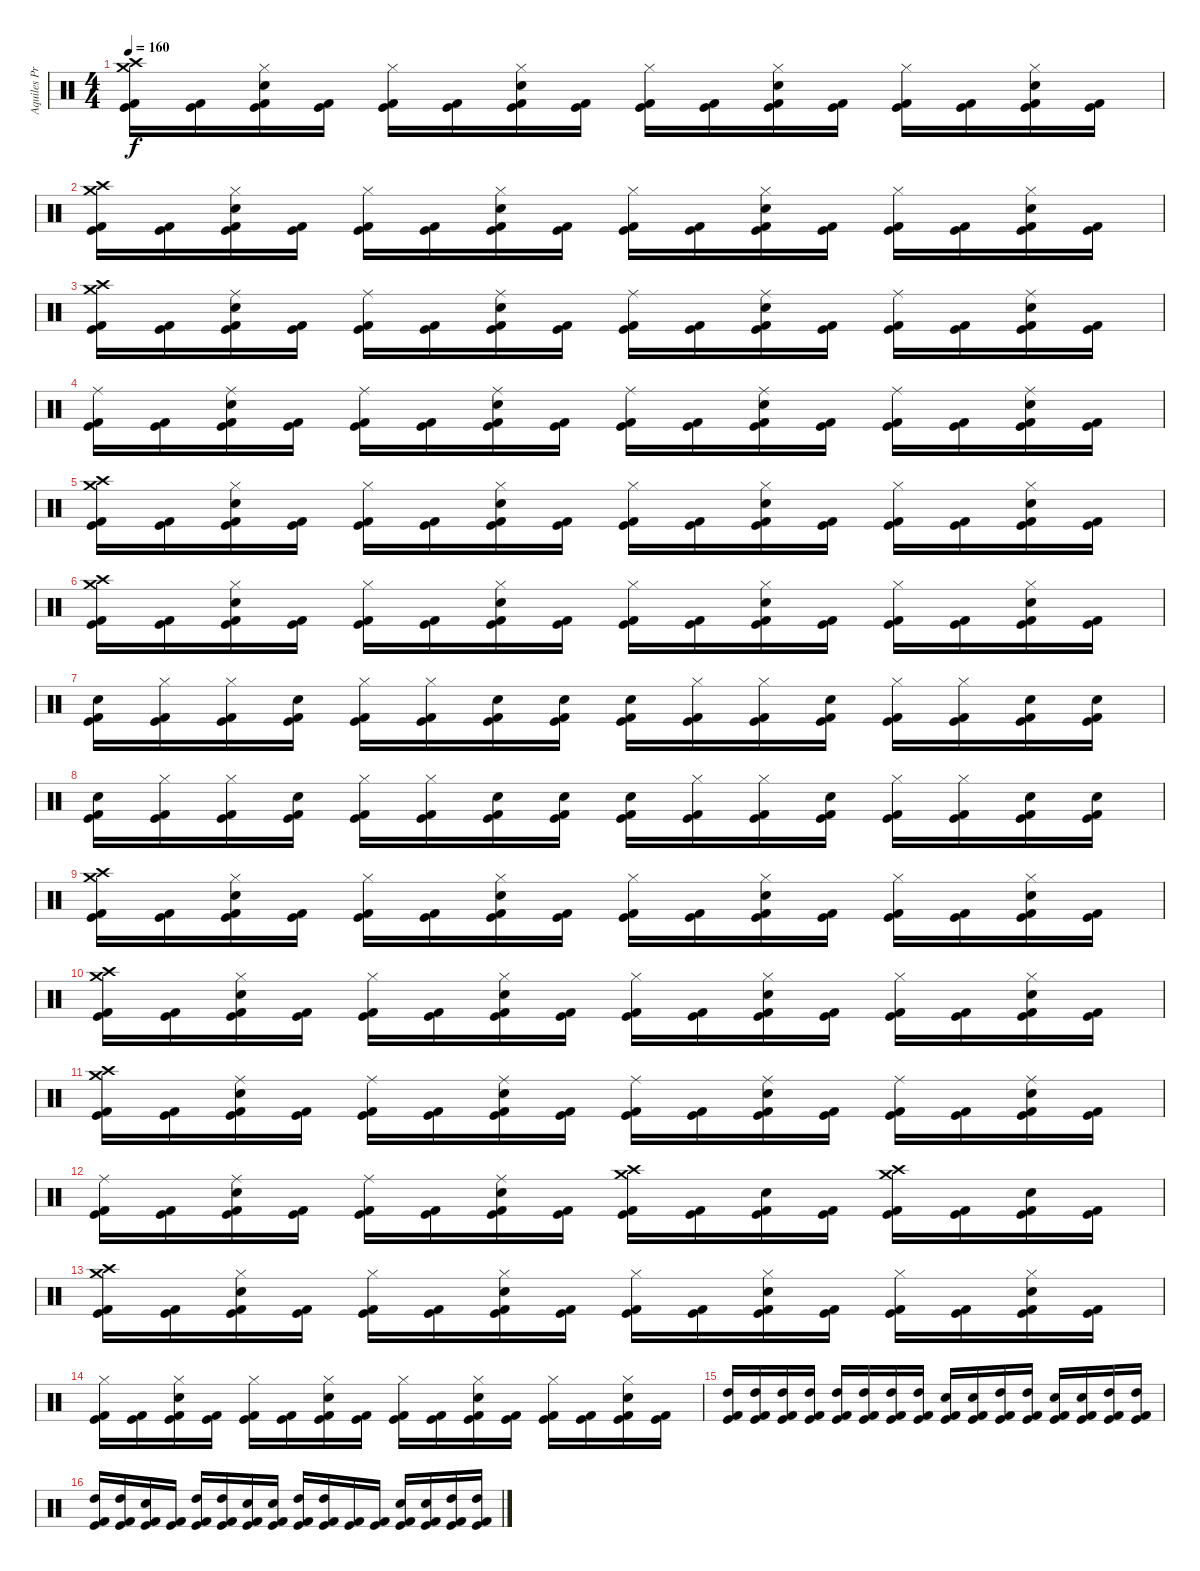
\track ("Aquiles Priester" "Aquiles Pr") {instrument percussion}
\staff {score}
\articulation defaults
\ts (4 4)
\tempo 160
\clef neutral
\ks c
("Crash medium (hit)" "Crash high (hit)" "Kick (hit) 2" "Kick (hit)").16{dy f} ("Kick (hit) 2" "Kick (hit)").16 ("Hi-Hat (closed)" "Electric Snare (hit)" "Kick (hit) 2" "Kick (hit)").16 ("Kick (hit) 2" "Kick (hit)").16 ("Hi-Hat (closed)" "Kick (hit) 2" "Kick (hit)").16 ("Kick (hit) 2" "Kick (hit)").16 ("Hi-Hat (closed)" "Electric Snare (hit)" "Kick (hit) 2" "Kick (hit)").16 ("Kick (hit) 2" "Kick (hit)").16 ("Hi-Hat (closed)" "Kick (hit) 2" "Kick (hit)").16 ("Kick (hit) 2" "Kick (hit)").16 ("Hi-Hat (closed)" "Electric Snare (hit)" "Kick (hit) 2" "Kick (hit)").16 ("Kick (hit) 2" "Kick (hit)").16 ("Hi-Hat (closed)" "Kick (hit) 2" "Kick (hit)").16 ("Kick (hit) 2" "Kick (hit)").16 ("Hi-Hat (closed)" "Electric Snare (hit)" "Kick (hit) 2" "Kick (hit)").16 ("Kick (hit) 2" "Kick (hit)").16 |
("Crash medium (hit)" "Crash high (hit)" "Kick (hit) 2" "Kick (hit)").16 ("Kick (hit) 2" "Kick (hit)").16 ("Hi-Hat (closed)" "Electric Snare (hit)" "Kick (hit) 2" "Kick (hit)").16 ("Kick (hit) 2" "Kick (hit)").16 ("Hi-Hat (closed)" "Kick (hit) 2" "Kick (hit)").16 ("Kick (hit) 2" "Kick (hit)").16 ("Hi-Hat (closed)" "Electric Snare (hit)" "Kick (hit) 2" "Kick (hit)").16 ("Kick (hit) 2" "Kick (hit)").16 ("Hi-Hat (closed)" "Kick (hit) 2" "Kick (hit)").16 ("Kick (hit) 2" "Kick (hit)").16 ("Hi-Hat (closed)" "Electric Snare (hit)" "Kick (hit) 2" "Kick (hit)").16 ("Kick (hit) 2" "Kick (hit)").16 ("Hi-Hat (closed)" "Kick (hit) 2" "Kick (hit)").16 ("Kick (hit) 2" "Kick (hit)").16 ("Hi-Hat (closed)" "Electric Snare (hit)" "Kick (hit) 2" "Kick (hit)").16 ("Kick (hit) 2" "Kick (hit)").16 |
("Crash medium (hit)" "Crash high (hit)" "Kick (hit) 2" "Kick (hit)").16 ("Kick (hit) 2" "Kick (hit)").16 ("Ride (middle)" "Electric Snare (hit)" "Kick (hit) 2" "Kick (hit)").16 ("Kick (hit) 2" "Kick (hit)").16 ("Ride (middle)" "Kick (hit) 2" "Kick (hit)").16 ("Kick (hit) 2" "Kick (hit)").16 ("Ride (middle)" "Electric Snare (hit)" "Kick (hit) 2" "Kick (hit)").16 ("Kick (hit) 2" "Kick (hit)").16 ("Ride (middle)" "Kick (hit) 2" "Kick (hit)").16 ("Kick (hit) 2" "Kick (hit)").16 ("Ride (middle)" "Electric Snare (hit)" "Kick (hit) 2" "Kick (hit)").16 ("Kick (hit) 2" "Kick (hit)").16 ("Ride (middle)" "Kick (hit) 2" "Kick (hit)").16 ("Kick (hit) 2" "Kick (hit)").16 ("Ride (middle)" "Electric Snare (hit)" "Kick (hit) 2" "Kick (hit)").16 ("Kick (hit) 2" "Kick (hit)").16 |
("Ride (middle)" "Kick (hit) 2" "Kick (hit)").16 ("Kick (hit) 2" "Kick (hit)").16 ("Ride (middle)" "Electric Snare (hit)" "Kick (hit) 2" "Kick (hit)").16 ("Kick (hit) 2" "Kick (hit)").16 ("Ride (middle)" "Kick (hit) 2" "Kick (hit)").16 ("Kick (hit) 2" "Kick (hit)").16 ("Ride (middle)" "Electric Snare (hit)" "Kick (hit) 2" "Kick (hit)").16 ("Kick (hit) 2" "Kick (hit)").16 ("Ride (middle)" "Kick (hit) 2" "Kick (hit)").16 ("Kick (hit) 2" "Kick (hit)").16 ("Ride (middle)" "Electric Snare (hit)" "Kick (hit) 2" "Kick (hit)").16 ("Kick (hit) 2" "Kick (hit)").16 ("Ride (middle)" "Kick (hit) 2" "Kick (hit)").16 ("Kick (hit) 2" "Kick (hit)").16 ("Ride (middle)" "Electric Snare (hit)" "Kick (hit) 2" "Kick (hit)").16 ("Kick (hit) 2" "Kick (hit)").16 |
("Crash medium (hit)" "Crash high (hit)" "Kick (hit) 2" "Kick (hit)").16 ("Kick (hit) 2" "Kick (hit)").16 ("Hi-Hat (closed)" "Electric Snare (hit)" "Kick (hit) 2" "Kick (hit)").16 ("Kick (hit) 2" "Kick (hit)").16 ("Hi-Hat (closed)" "Kick (hit) 2" "Kick (hit)").16 ("Kick (hit) 2" "Kick (hit)").16 ("Hi-Hat (closed)" "Electric Snare (hit)" "Kick (hit) 2" "Kick (hit)").16 ("Kick (hit) 2" "Kick (hit)").16 ("Hi-Hat (closed)" "Kick (hit) 2" "Kick (hit)").16 ("Kick (hit) 2" "Kick (hit)").16 ("Hi-Hat (closed)" "Electric Snare (hit)" "Kick (hit) 2" "Kick (hit)").16 ("Kick (hit) 2" "Kick (hit)").16 ("Hi-Hat (closed)" "Kick (hit) 2" "Kick (hit)").16 ("Kick (hit) 2" "Kick (hit)").16 ("Hi-Hat (closed)" "Electric Snare (hit)" "Kick (hit) 2" "Kick (hit)").16 ("Kick (hit) 2" "Kick (hit)").16 |
("Crash medium (hit)" "Crash high (hit)" "Kick (hit) 2" "Kick (hit)").16 ("Kick (hit) 2" "Kick (hit)").16 ("Hi-Hat (closed)" "Electric Snare (hit)" "Kick (hit) 2" "Kick (hit)").16 ("Kick (hit) 2" "Kick (hit)").16 ("Hi-Hat (closed)" "Kick (hit) 2" "Kick (hit)").16 ("Kick (hit) 2" "Kick (hit)").16 ("Hi-Hat (closed)" "Electric Snare (hit)" "Kick (hit) 2" "Kick (hit)").16 ("Kick (hit) 2" "Kick (hit)").16 ("Hi-Hat (closed)" "Kick (hit) 2" "Kick (hit)").16 ("Kick (hit) 2" "Kick (hit)").16 ("Hi-Hat (closed)" "Electric Snare (hit)" "Kick (hit) 2" "Kick (hit)").16 ("Kick (hit) 2" "Kick (hit)").16 ("Hi-Hat (closed)" "Kick (hit) 2" "Kick (hit)").16 ("Kick (hit) 2" "Kick (hit)").16 ("Hi-Hat (closed)" "Electric Snare (hit)" "Kick (hit) 2" "Kick (hit)").16 ("Kick (hit) 2" "Kick (hit)").16 |
("Electric Snare (hit)" "Kick (hit) 2" "Kick (hit)").16 ("Hi-Hat (closed)" "Kick (hit) 2" "Kick (hit)").16 ("Hi-Hat (closed)" "Kick (hit) 2" "Kick (hit)").16 ("Electric Snare (hit)" "Kick (hit) 2" "Kick (hit)").16 ("Hi-Hat (closed)" "Kick (hit) 2" "Kick (hit)").16 ("Hi-Hat (closed)" "Kick (hit) 2" "Kick (hit)").16 ("Electric Snare (hit)" "Kick (hit) 2" "Kick (hit)").16 ("Electric Snare (hit)" "Kick (hit) 2" "Kick (hit)").16 ("Electric Snare (hit)" "Kick (hit) 2" "Kick (hit)").16 ("Hi-Hat (closed)" "Kick (hit) 2" "Kick (hit)").16 ("Hi-Hat (closed)" "Kick (hit) 2" "Kick (hit)").16 ("Electric Snare (hit)" "Kick (hit) 2" "Kick (hit)").16 ("Hi-Hat (closed)" "Kick (hit) 2" "Kick (hit)").16 ("Hi-Hat (closed)" "Kick (hit) 2" "Kick (hit)").16 ("Electric Snare (hit)" "Kick (hit) 2" "Kick (hit)").16 ("Electric Snare (hit)" "Kick (hit) 2" "Kick (hit)").16 |
("Electric Snare (hit)" "Kick (hit) 2" "Kick (hit)").16 ("Hi-Hat (closed)" "Kick (hit) 2" "Kick (hit)").16 ("Hi-Hat (closed)" "Kick (hit) 2" "Kick (hit)").16 ("Electric Snare (hit)" "Kick (hit) 2" "Kick (hit)").16 ("Hi-Hat (closed)" "Kick (hit) 2" "Kick (hit)").16 ("Hi-Hat (closed)" "Kick (hit) 2" "Kick (hit)").16 ("Electric Snare (hit)" "Kick (hit) 2" "Kick (hit)").16 ("Electric Snare (hit)" "Kick (hit) 2" "Kick (hit)").16 ("Electric Snare (hit)" "Kick (hit) 2" "Kick (hit)").16 ("Hi-Hat (closed)" "Kick (hit) 2" "Kick (hit)").16 ("Hi-Hat (closed)" "Kick (hit) 2" "Kick (hit)").16 ("Electric Snare (hit)" "Kick (hit) 2" "Kick (hit)").16 ("Hi-Hat (closed)" "Kick (hit) 2" "Kick (hit)").16 ("Hi-Hat (closed)" "Kick (hit) 2" "Kick (hit)").16 ("Electric Snare (hit)" "Kick (hit) 2" "Kick (hit)").16 ("Electric Snare (hit)" "Kick (hit) 2" "Kick (hit)").16 |
("Crash medium (hit)" "Crash high (hit)" "Kick (hit) 2" "Kick (hit)").16 ("Kick (hit) 2" "Kick (hit)").16 ("Hi-Hat (closed)" "Electric Snare (hit)" "Kick (hit) 2" "Kick (hit)").16 ("Kick (hit) 2" "Kick (hit)").16 ("Hi-Hat (closed)" "Kick (hit) 2" "Kick (hit)").16 ("Kick (hit) 2" "Kick (hit)").16 ("Hi-Hat (closed)" "Electric Snare (hit)" "Kick (hit) 2" "Kick (hit)").16 ("Kick (hit) 2" "Kick (hit)").16 ("Hi-Hat (closed)" "Kick (hit) 2" "Kick (hit)").16 ("Kick (hit) 2" "Kick (hit)").16 ("Hi-Hat (closed)" "Electric Snare (hit)" "Kick (hit) 2" "Kick (hit)").16 ("Kick (hit) 2" "Kick (hit)").16 ("Hi-Hat (closed)" "Kick (hit) 2" "Kick (hit)").16 ("Kick (hit) 2" "Kick (hit)").16 ("Hi-Hat (closed)" "Electric Snare (hit)" "Kick (hit) 2" "Kick (hit)").16 ("Kick (hit) 2" "Kick (hit)").16 |
("Crash medium (hit)" "Crash high (hit)" "Kick (hit) 2" "Kick (hit)").16 ("Kick (hit) 2" "Kick (hit)").16 ("Hi-Hat (closed)" "Electric Snare (hit)" "Kick (hit) 2" "Kick (hit)").16 ("Kick (hit) 2" "Kick (hit)").16 ("Hi-Hat (closed)" "Kick (hit) 2" "Kick (hit)").16 ("Kick (hit) 2" "Kick (hit)").16 ("Hi-Hat (closed)" "Electric Snare (hit)" "Kick (hit) 2" "Kick (hit)").16 ("Kick (hit) 2" "Kick (hit)").16 ("Hi-Hat (closed)" "Kick (hit) 2" "Kick (hit)").16 ("Kick (hit) 2" "Kick (hit)").16 ("Hi-Hat (closed)" "Electric Snare (hit)" "Kick (hit) 2" "Kick (hit)").16 ("Kick (hit) 2" "Kick (hit)").16 ("Hi-Hat (closed)" "Kick (hit) 2" "Kick (hit)").16 ("Kick (hit) 2" "Kick (hit)").16 ("Hi-Hat (closed)" "Electric Snare (hit)" "Kick (hit) 2" "Kick (hit)").16 ("Kick (hit) 2" "Kick (hit)").16 |
("Crash medium (hit)" "Crash high (hit)" "Kick (hit) 2" "Kick (hit)").16 ("Kick (hit) 2" "Kick (hit)").16 ("Ride (middle)" "Electric Snare (hit)" "Kick (hit) 2" "Kick (hit)").16 ("Kick (hit) 2" "Kick (hit)").16 ("Ride (middle)" "Kick (hit) 2" "Kick (hit)").16 ("Kick (hit) 2" "Kick (hit)").16 ("Ride (middle)" "Electric Snare (hit)" "Kick (hit) 2" "Kick (hit)").16 ("Kick (hit) 2" "Kick (hit)").16 ("Ride (middle)" "Kick (hit) 2" "Kick (hit)").16 ("Kick (hit) 2" "Kick (hit)").16 ("Ride (middle)" "Electric Snare (hit)" "Kick (hit) 2" "Kick (hit)").16 ("Kick (hit) 2" "Kick (hit)").16 ("Ride (middle)" "Kick (hit) 2" "Kick (hit)").16 ("Kick (hit) 2" "Kick (hit)").16 ("Ride (middle)" "Electric Snare (hit)" "Kick (hit) 2" "Kick (hit)").16 ("Kick (hit) 2" "Kick (hit)").16 |
("Ride (middle)" "Kick (hit) 2" "Kick (hit)").16 ("Kick (hit) 2" "Kick (hit)").16 ("Ride (middle)" "Electric Snare (hit)" "Kick (hit) 2" "Kick (hit)").16 ("Kick (hit) 2" "Kick (hit)").16 ("Ride (middle)" "Kick (hit) 2" "Kick (hit)").16 ("Kick (hit) 2" "Kick (hit)").16 ("Ride (middle)" "Electric Snare (hit)" "Kick (hit) 2" "Kick (hit)").16 ("Kick (hit) 2" "Kick (hit)").16 ("Crash medium (hit)" "Crash high (hit)" "Kick (hit) 2" "Kick (hit)").16 ("Kick (hit) 2" "Kick (hit)").16 ("Electric Snare (hit)" "Kick (hit) 2" "Kick (hit)").16 ("Kick (hit) 2" "Kick (hit)").16 ("Crash medium (hit)" "Crash high (hit)" "Kick (hit) 2" "Kick (hit)").16 ("Kick (hit) 2" "Kick (hit)").16 ("Electric Snare (hit)" "Kick (hit) 2" "Kick (hit)").16 ("Kick (hit) 2" "Kick (hit)").16 |
("Crash medium (hit)" "Crash high (hit)" "Kick (hit) 2" "Kick (hit)").16 ("Kick (hit) 2" "Kick (hit)").16 ("Hi-Hat (closed)" "Electric Snare (hit)" "Kick (hit) 2" "Kick (hit)").16 ("Kick (hit) 2" "Kick (hit)").16 ("Hi-Hat (closed)" "Kick (hit) 2" "Kick (hit)").16 ("Kick (hit) 2" "Kick (hit)").16 ("Hi-Hat (closed)" "Electric Snare (hit)" "Kick (hit) 2" "Kick (hit)").16 ("Kick (hit) 2" "Kick (hit)").16 ("Hi-Hat (closed)" "Kick (hit) 2" "Kick (hit)").16 ("Kick (hit) 2" "Kick (hit)").16 ("Hi-Hat (closed)" "Electric Snare (hit)" "Kick (hit) 2" "Kick (hit)").16 ("Kick (hit) 2" "Kick (hit)").16 ("Hi-Hat (closed)" "Kick (hit) 2" "Kick (hit)").16 ("Kick (hit) 2" "Kick (hit)").16 ("Hi-Hat (closed)" "Electric Snare (hit)" "Kick (hit) 2" "Kick (hit)").16 ("Kick (hit) 2" "Kick (hit)").16 |
("Hi-Hat (closed)" "Kick (hit) 2" "Kick (hit)").16 ("Kick (hit) 2" "Kick (hit)").16 ("Hi-Hat (closed)" "Electric Snare (hit)" "Kick (hit) 2" "Kick (hit)").16 ("Kick (hit) 2" "Kick (hit)").16 ("Hi-Hat (closed)" "Kick (hit) 2" "Kick (hit)").16 ("Kick (hit) 2" "Kick (hit)").16 ("Hi-Hat (closed)" "Electric Snare (hit)" "Kick (hit) 2" "Kick (hit)").16 ("Kick (hit) 2" "Kick (hit)").16 ("Hi-Hat (closed)" "Kick (hit) 2" "Kick (hit)").16 ("Kick (hit) 2" "Kick (hit)").16 ("Hi-Hat (closed)" "Electric Snare (hit)" "Kick (hit) 2" "Kick (hit)").16 ("Kick (hit) 2" "Kick (hit)").16 ("Hi-Hat (closed)" "Kick (hit) 2" "Kick (hit)").16 ("Kick (hit) 2" "Kick (hit)").16 ("Hi-Hat (closed)" "Electric Snare (hit)" "Kick (hit) 2" "Kick (hit)").16 ("Kick (hit) 2" "Kick (hit)").16 |
("High Tom (hit)" "Kick (hit) 2" "Kick (hit)").16 ("High Tom (hit)" "Kick (hit) 2" "Kick (hit)").16 ("High Tom (hit)" "Kick (hit) 2" "Kick (hit)").16 ("High Tom (hit)" "Kick (hit) 2" "Kick (hit)").16 ("High Tom (hit)" "Kick (hit) 2" "Kick (hit)").16 ("High Tom (hit)" "Kick (hit) 2" "Kick (hit)").16 ("High Tom (hit)" "Kick (hit) 2" "Kick (hit)").16 ("High Tom (hit)" "Kick (hit) 2" "Kick (hit)").16 ("Electric Snare (hit)" "Kick (hit) 2" "Kick (hit)").16 ("Electric Snare (hit)" "Kick (hit) 2" "Kick (hit)").16 ("High Tom (hit)" "Kick (hit) 2" "Kick (hit)").16 ("High Tom (hit)" "Kick (hit) 2" "Kick (hit)").16 ("Electric Snare (hit)" "Kick (hit) 2" "Kick (hit)").16 ("Electric Snare (hit)" "Kick (hit) 2" "Kick (hit)").16 ("High Tom (hit)" "Kick (hit) 2" "Kick (hit)").16 ("High Tom (hit)" "Kick (hit) 2" "Kick (hit)").16 |
("High Tom (hit)" "Kick (hit) 2" "Kick (hit)").16 ("High Tom (hit)" "Kick (hit) 2" "Kick (hit)").16 ("Electric Snare (hit)" "Kick (hit) 2" "Kick (hit)").16 ("Kick (hit) 2" "Kick (hit)").16 ("High Tom (hit)" "Kick (hit) 2" "Kick (hit)").16 ("High Tom (hit)" "Kick (hit) 2" "Kick (hit)").16 ("Electric Snare (hit)" "Kick (hit) 2" "Kick (hit)").16 ("Electric Snare (hit)" "Kick (hit) 2" "Kick (hit)").16 ("High Tom (hit)" "Kick (hit) 2" "Kick (hit)").16 ("High Tom (hit)" "Kick (hit) 2" "Kick (hit)").16 ("Kick (hit) 2" "Kick (hit)").16 ("Kick (hit) 2" "Kick (hit)").16 ("Electric Snare (hit)" "Kick (hit) 2" "Kick (hit)").16 ("Electric Snare (hit)" "Kick (hit) 2" "Kick (hit)").16 ("High Tom (hit)" "Kick (hit) 2" "Kick (hit)").16 ("High Tom (hit)" "Kick (hit) 2" "Kick (hit)").16
